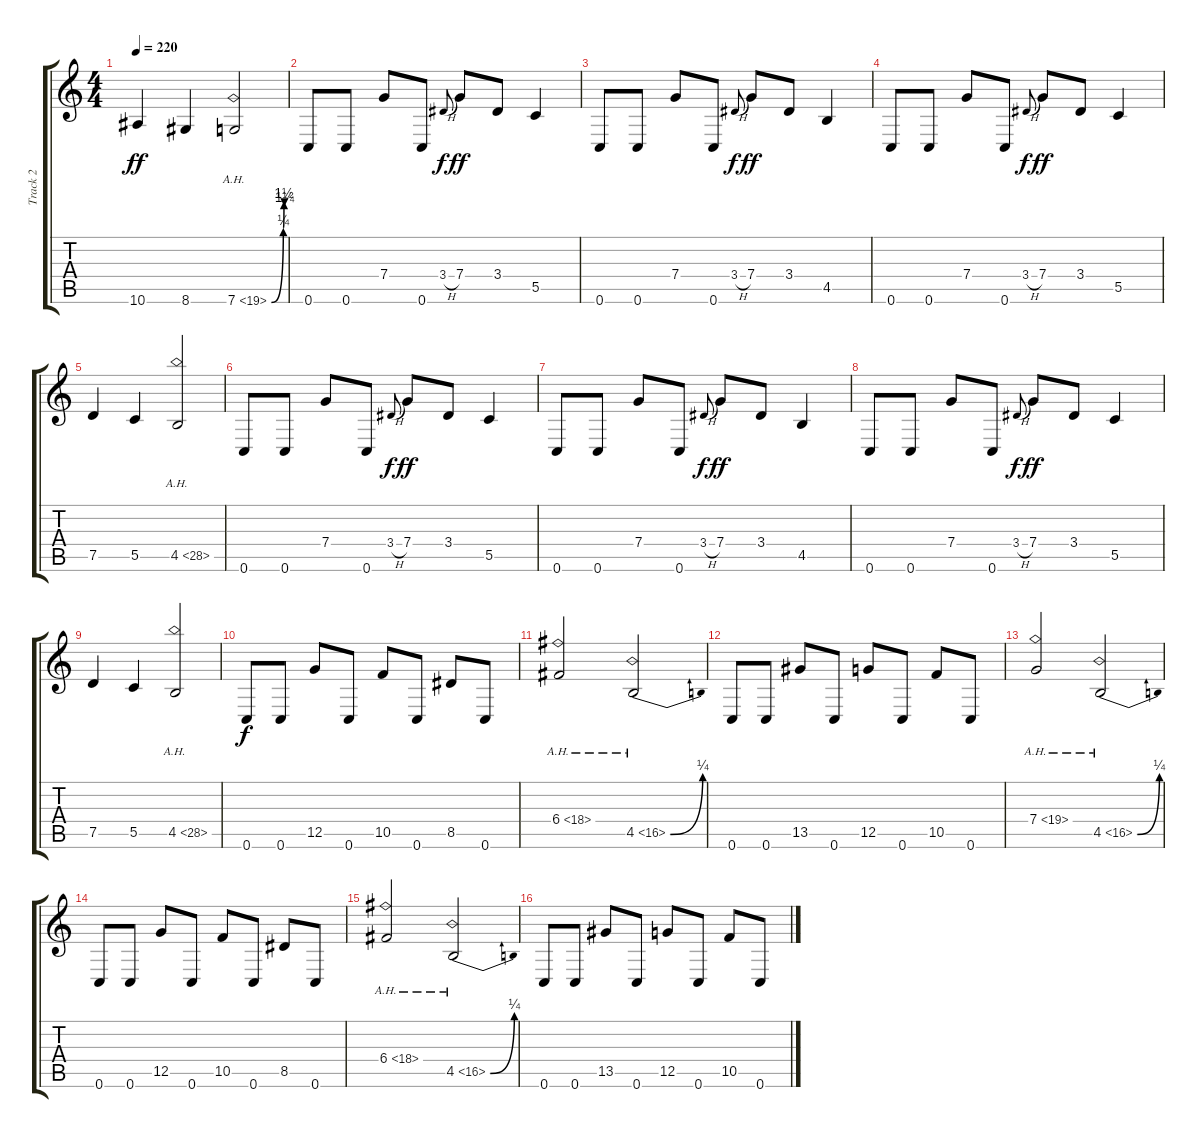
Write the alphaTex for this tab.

\track ("Track 2" "Track 2") {instrument distortionguitar}
\staff {score tabs}
\tuning (D4 A3 F3 C3 G2 C2) {hide}
\ts (4 4)
\tempo 220
\clef g2
\ks c
10.6.4{dy ff} 8.6.4 7.6{be (custom 0 0 55 1 58 6 60 5) ah 12}.2 |
0.6.8 0.6.8 7.4.8 0.6.8 3.4{h}.8{gr onbeat dy f} 7.4.8{dy ff} 3.4.8 5.5.4 |
0.6.8 0.6.8 7.4.8 0.6.8 3.4{h}.8{gr onbeat dy f} 7.4.8{dy ff} 3.4.8 4.5.4 |
0.6.8 0.6.8 7.4.8 0.6.8 3.4{h}.8{gr onbeat dy f} 7.4.8{dy ff} 3.4.8 5.5.4 |
7.5.4 5.5.4 4.5{ah 24}.2 |
0.6.8 0.6.8 7.4.8 0.6.8 3.4{h}.8{gr onbeat dy f} 7.4.8{dy ff} 3.4.8 5.5.4 |
0.6.8 0.6.8 7.4.8 0.6.8 3.4{h}.8{gr onbeat dy f} 7.4.8{dy ff} 3.4.8 4.5.4 |
0.6.8 0.6.8 7.4.8 0.6.8 3.4{h}.8{gr onbeat dy f} 7.4.8{dy ff} 3.4.8 5.5.4 |
7.5.4 5.5.4 4.5{ah 24}.2 |
0.6.8{dy f} 0.6.8 12.5.8 0.6.8 10.5.8 0.6.8 8.5.8 0.6.8 |
6.4{ah 12}.2 4.5{be (bend 0 0 60 1) ah 12}.2 |
0.6.8 0.6.8 13.5.8 0.6.8 12.5.8 0.6.8 10.5.8 0.6.8 |
7.4{ah 12}.2 4.5{be (bend 0 0 60 1) ah 12}.2 |
0.6.8 0.6.8 12.5.8 0.6.8 10.5.8 0.6.8 8.5.8 0.6.8 |
6.4{ah 12}.2 4.5{be (bend 0 0 60 1) ah 12}.2 |
0.6.8 0.6.8 13.5.8 0.6.8 12.5.8 0.6.8 10.5.8 0.6.8
